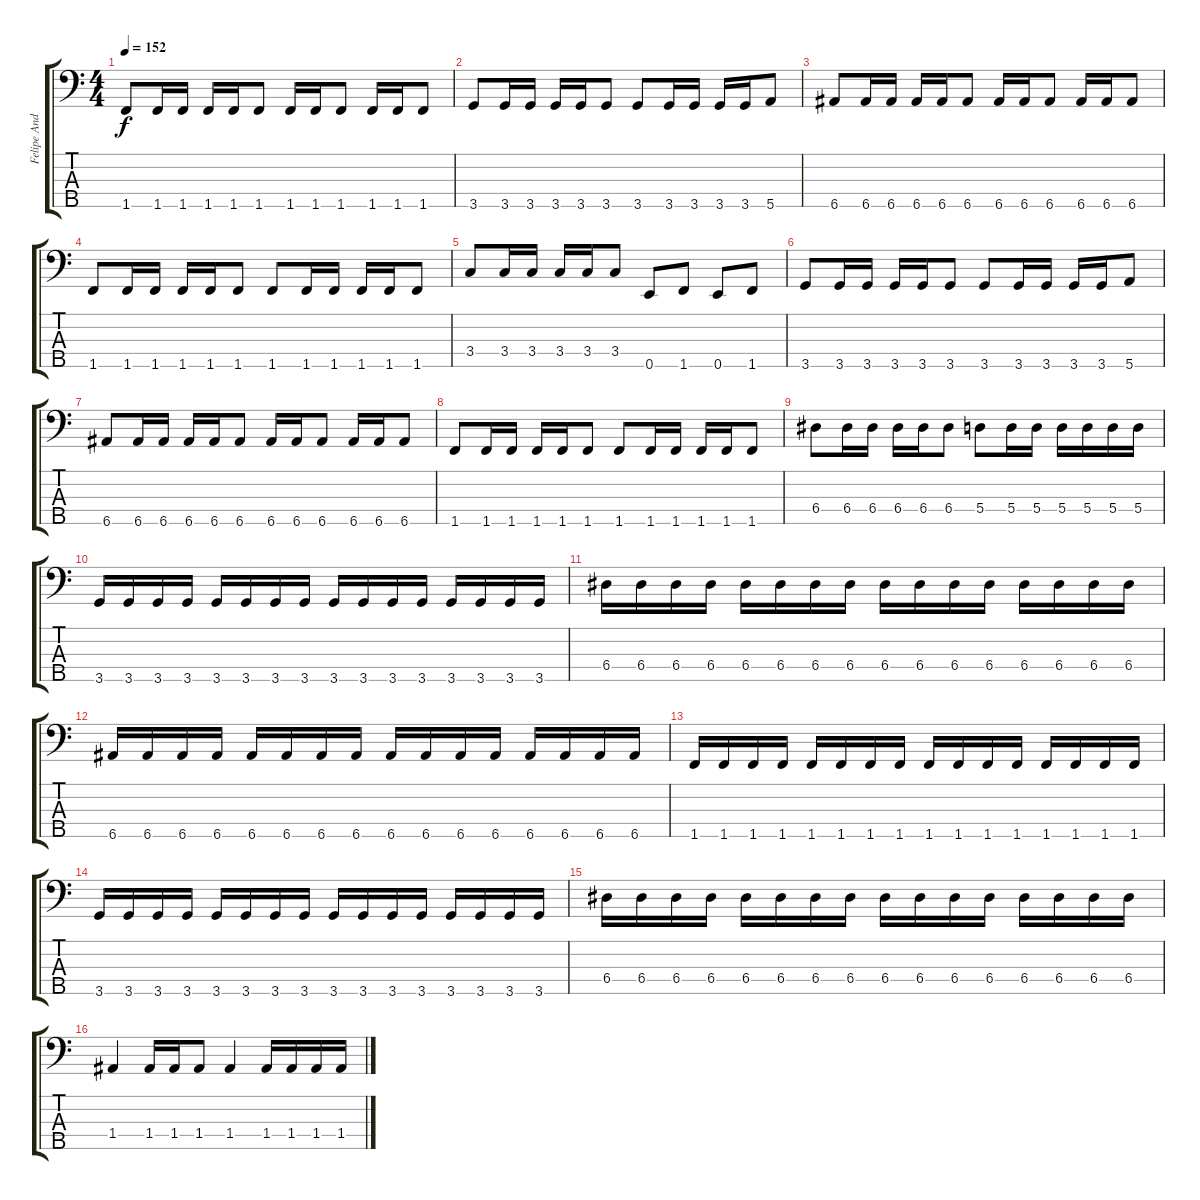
\track ("Felipe Andreoli" "Felipe And") {instrument electricbasspick}
\staff {score tabs}
\tuning (C3 G2 D2 A1 E1) {hide}
\ts (4 4)
\tempo 152
\clef f4
\ks c
1.5.8{dy f} 1.5.16 1.5.16 1.5.16 1.5.16 1.5.8 1.5.16 1.5.16 1.5.8 1.5.16 1.5.16 1.5.8 |
3.5.8 3.5.16 3.5.16 3.5.16 3.5.16 3.5.8 3.5.8 3.5.16 3.5.16 3.5.16 3.5.16 5.5.8 |
6.5.8 6.5.16 6.5.16 6.5.16 6.5.16 6.5.8 6.5.16 6.5.16 6.5.8 6.5.16 6.5.16 6.5.8 |
1.5.8 1.5.16 1.5.16 1.5.16 1.5.16 1.5.8 1.5.8 1.5.16 1.5.16 1.5.16 1.5.16 1.5.8 |
3.4.8 3.4.16 3.4.16 3.4.16 3.4.16 3.4.8 0.5.8 1.5.8 0.5.8 1.5.8 |
3.5.8 3.5.16 3.5.16 3.5.16 3.5.16 3.5.8 3.5.8 3.5.16 3.5.16 3.5.16 3.5.16 5.5.8 |
6.5.8 6.5.16 6.5.16 6.5.16 6.5.16 6.5.8 6.5.16 6.5.16 6.5.8 6.5.16 6.5.16 6.5.8 |
1.5.8 1.5.16 1.5.16 1.5.16 1.5.16 1.5.8 1.5.8 1.5.16 1.5.16 1.5.16 1.5.16 1.5.8 |
6.4.8 6.4.16 6.4.16 6.4.16 6.4.16 6.4.8 5.4.8 5.4.16 5.4.16 5.4.16 5.4.16 5.4.16 5.4.16 |
3.5.16 3.5.16 3.5.16 3.5.16 3.5.16 3.5.16 3.5.16 3.5.16 3.5.16 3.5.16 3.5.16 3.5.16 3.5.16 3.5.16 3.5.16 3.5.16 |
6.4.16 6.4.16 6.4.16 6.4.16 6.4.16 6.4.16 6.4.16 6.4.16 6.4.16 6.4.16 6.4.16 6.4.16 6.4.16 6.4.16 6.4.16 6.4.16 |
6.5.16 6.5.16 6.5.16 6.5.16 6.5.16 6.5.16 6.5.16 6.5.16 6.5.16 6.5.16 6.5.16 6.5.16 6.5.16 6.5.16 6.5.16 6.5.16 |
1.5.16 1.5.16 1.5.16 1.5.16 1.5.16 1.5.16 1.5.16 1.5.16 1.5.16 1.5.16 1.5.16 1.5.16 1.5.16 1.5.16 1.5.16 1.5.16 |
3.5.16 3.5.16 3.5.16 3.5.16 3.5.16 3.5.16 3.5.16 3.5.16 3.5.16 3.5.16 3.5.16 3.5.16 3.5.16 3.5.16 3.5.16 3.5.16 |
6.4.16 6.4.16 6.4.16 6.4.16 6.4.16 6.4.16 6.4.16 6.4.16 6.4.16 6.4.16 6.4.16 6.4.16 6.4.16 6.4.16 6.4.16 6.4.16 |
1.4.4 1.4.16 1.4.16 1.4.8 1.4.4 1.4.16 1.4.16 1.4.16 1.4.16
